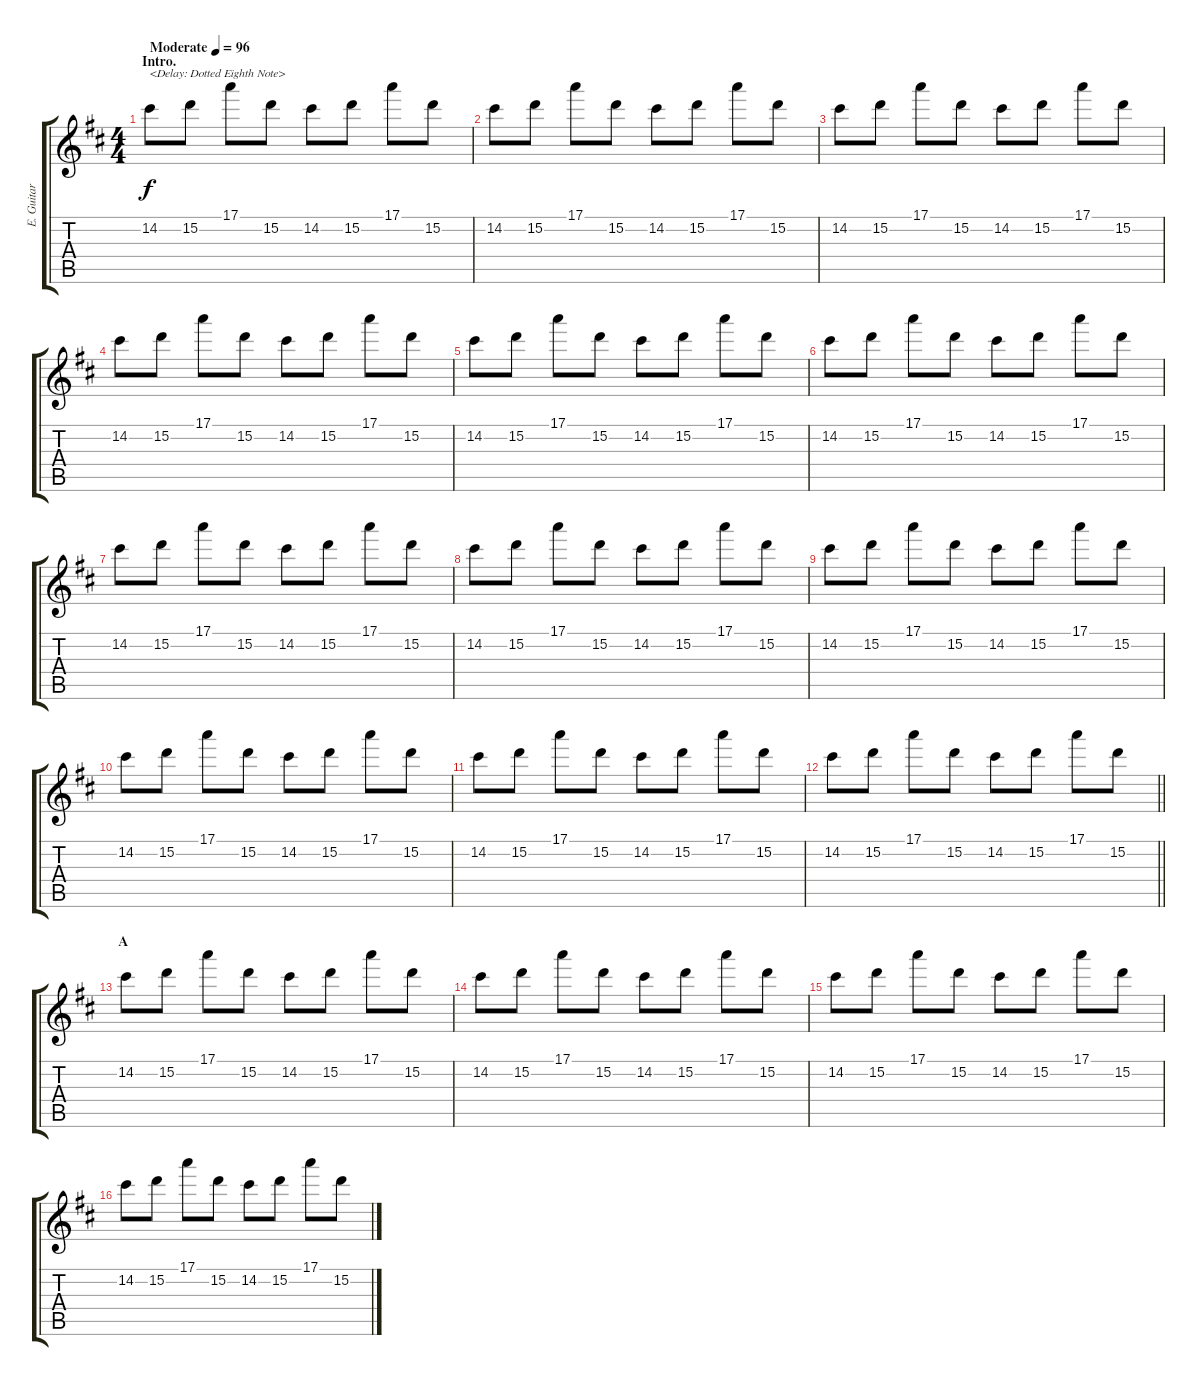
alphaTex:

\track ("E. Guitar II" "E. Guitar ") {instrument overdrivenguitar}
\staff {score tabs}
\tuning (E4 B3 G3 D3 A2 E2) {hide}
\ts (4 4)
\section ("" "Intro.")
\tempo (96 "Moderate")
\clef g2
\ks d
14.2.8{txt "<Delay: Dotted Eighth Note>" dy f instrument overdrivenguitar} 15.2.8 17.1.8 15.2.8 14.2.8 15.2.8 17.1.8 15.2.8 |
14.2.8 15.2.8 17.1.8 15.2.8 14.2.8 15.2.8 17.1.8 15.2.8 |
14.2.8 15.2.8 17.1.8 15.2.8 14.2.8 15.2.8 17.1.8 15.2.8 |
14.2.8 15.2.8 17.1.8 15.2.8 14.2.8 15.2.8 17.1.8 15.2.8 |
14.2.8 15.2.8 17.1.8 15.2.8 14.2.8 15.2.8 17.1.8 15.2.8 |
14.2.8 15.2.8 17.1.8 15.2.8 14.2.8 15.2.8 17.1.8 15.2.8 |
14.2.8 15.2.8 17.1.8 15.2.8 14.2.8 15.2.8 17.1.8 15.2.8 |
14.2.8 15.2.8 17.1.8 15.2.8 14.2.8 15.2.8 17.1.8 15.2.8 |
14.2.8 15.2.8 17.1.8 15.2.8 14.2.8 15.2.8 17.1.8 15.2.8 |
14.2.8 15.2.8 17.1.8 15.2.8 14.2.8 15.2.8 17.1.8 15.2.8 |
14.2.8 15.2.8 17.1.8 15.2.8 14.2.8 15.2.8 17.1.8 15.2.8 |
\barLineRight lightlight
14.2.8 15.2.8 17.1.8 15.2.8 14.2.8 15.2.8 17.1.8 15.2.8 |
\section ("" "A")
14.2.8 15.2.8 17.1.8 15.2.8 14.2.8 15.2.8 17.1.8 15.2.8 |
14.2.8 15.2.8 17.1.8 15.2.8 14.2.8 15.2.8 17.1.8 15.2.8 |
14.2.8 15.2.8 17.1.8 15.2.8 14.2.8 15.2.8 17.1.8 15.2.8 |
14.2.8 15.2.8 17.1.8 15.2.8 14.2.8 15.2.8 17.1.8 15.2.8
